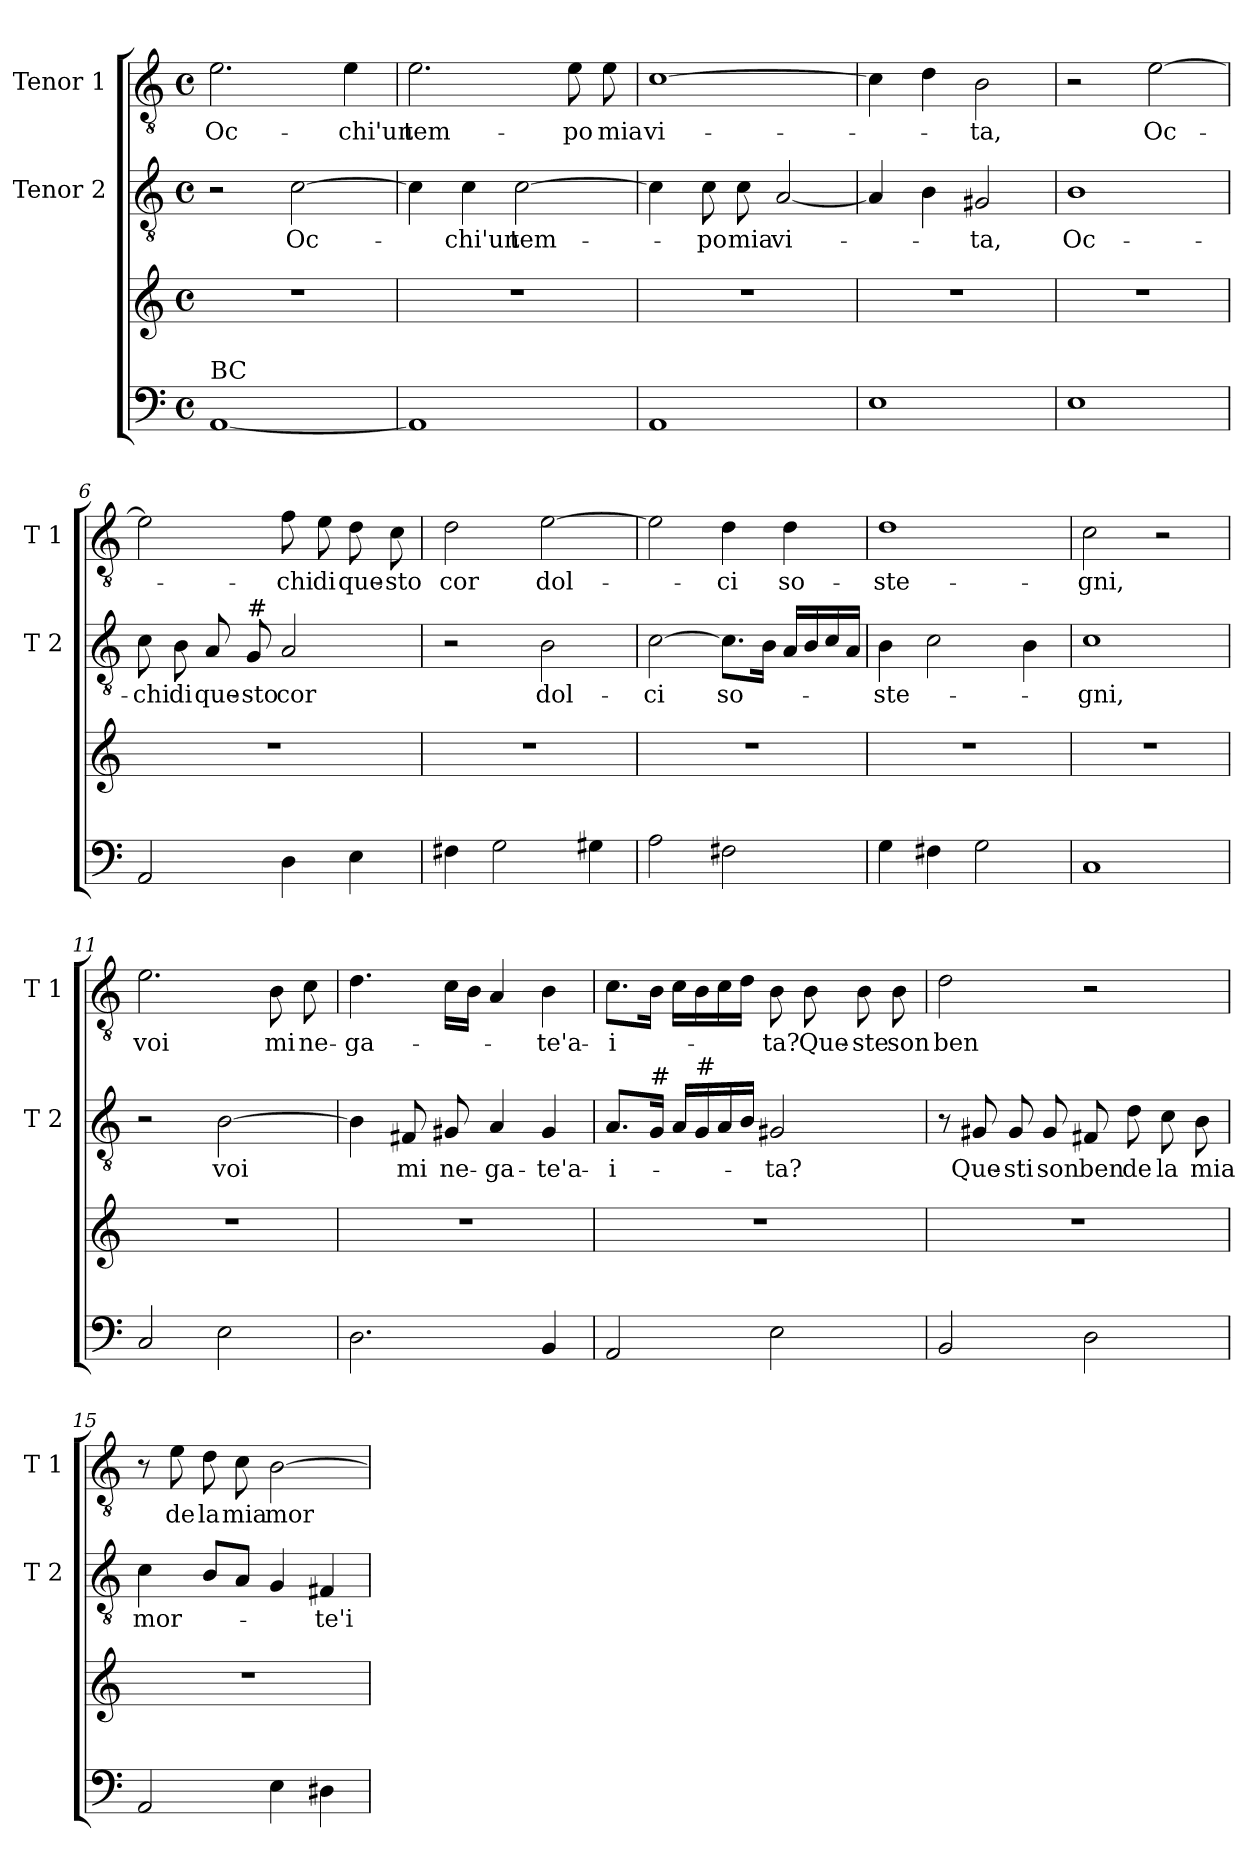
**kern	**kern	**kern	**text	**kern	**text
*part3	*part3	*part2	*part2	*part1	*part1
*staff4	*staff3	*staff2	*staff2	*staff1	*staff1
*	*	*I"Tenor 2	*	*I"Tenor 1	*
*	*	*I'T 2	*	*I'T 1	*
*clefF4	*clefG2	*clefGv2	*	*clefGv2	*
*k[]	*k[]	*k[]	*	*k[]	*
*C:	*C:	*C:	*	*C:	*
*M4/4	*M4/4	*M4/4	*	*M4/4	*
*met(c)	*met(c)	*met(c)	*	*met(c)	*
=1	=1	=1	=1	=1	=1
!LO:TX:a:t=BC	!	!	!	!	!
!	!	!	!	!	!LO:LY:b
[1AA	1r	2r	.	2.e\	Oc-
!	!	!	!LO:LY:b	!	!
.	.	[2c\	Oc-	.	.
!	!	!	!	!	!LO:LY:b
.	.	.	.	4e\	-chi'un
=2	=2	=2	=2	=2	=2
!	!	!	!	!	!LO:LY:b
1AA]	1r	4c\]	.	2.e\	tem-
!	!	!	!LO:LY:b	!	!
.	.	4c\	-chi'un	.	.
!	!	!	!LO:LY:b	!	!
.	.	[2c\	tem-	.	.
!	!	!	!	!	!LO:LY:b
.	.	.	.	8e\	-po
!	!	!	!	!	!LO:LY:b
.	.	.	.	8e\	mia
=3	=3	=3	=3	=3	=3
!	!	!	!	!	!LO:LY:b
1AA	1r	4c\]	.	[1c	vi-
!	!	!	!LO:LY:b	!	!
.	.	8c\	-po	.	.
!	!	!	!LO:LY:b	!	!
.	.	8c\	mia	.	.
!	!	!	!LO:LY:b	!	!
.	.	[2A/	vi-	.	.
=4	=4	=4	=4	=4	=4
1E	1r	4A/]	.	4c\]	.
.	.	4B\	.	4d\	.
!	!	!	!LO:LY:b	!	!LO:LY:b
.	.	2G#X/	-ta,	2B\	-ta,
=5	=5	=5	=5	=5	=5
!	!	!	!LO:LY:b	!	!
1E	1r	1B	Oc-	2r	.
!	!	!	!	!	!LO:LY:b
.	.	.	.	[2e\	Oc-
!!LO:LB:g=z
=6	=6	=6	=6	=6	=6
!	!	!	!LO:LY:b	!	!
2AA/	1r	8c\	-chi	2e\]	.
!	!	!	!LO:LY:b	!	!
.	.	8B\	di	.	.
!	!	!	!LO:LY:b	!	!
.	.	8A/	que-	.	.
!	!	!LO:TX:a:t=#	!	!	!
!	!	!	!LO:LY:b	!	!
.	.	8G/	-sto	.	.
!	!	!	!LO:LY:b	!	!LO:LY:b
4D\	.	2A/	cor	8f\	-chi
!	!	!	!	!	!LO:LY:b
.	.	.	.	8e\	di
!	!	!	!	!	!LO:LY:b
4E\	.	.	.	8d\	que-
!	!	!	!	!	!LO:LY:b
.	.	.	.	8c\	-sto
=7	=7	=7	=7	=7	=7
!	!	!	!	!	!LO:LY:b
4F#X\	1r	2r	.	2d\	cor
2G\	.	.	.	.	.
!	!	!	!LO:LY:b	!	!LO:LY:b
.	.	2B\	dol-	[2e\	dol-
4G#X\	.	.	.	.	.
=8	=8	=8	=8	=8	=8
!	!	!	!LO:LY:b	!	!
2A\	1r	[2c\	-ci	2e\]	.
!	!	!	!LO:LY:b	!	!LO:LY:b
2F#X\	.	8.c\L]	so-	4d\	-ci
.	.	16B\Jk	.	.	.
!	!	!	!	!	!LO:LY:b
.	.	16A/LL	.	4d\	so-
.	.	16B/	.	.	.
.	.	16c/	.	.	.
.	.	16A/JJ	.	.	.
=9	=9	=9	=9	=9	=9
!	!	!	!LO:LY:b	!	!LO:LY:b
4G\	1r	4B\	-ste-	1d	-ste-
4F#X\	.	2c\	.	.	.
2G\	.	.	.	.	.
.	.	4B\	.	.	.
=10	=10	=10	=10	=10	=10
!	!	!	!LO:LY:b	!	!LO:LY:b
1C	1r	1c	-gni,	2c\	-gni,
.	.	.	.	2r	.
!!LO:LB:g=z
=11	=11	=11	=11	=11	=11
!	!	!	!	!	!LO:LY:b
2C/	1r	2r	.	2.e\	voi
!	!	!	!LO:LY:b	!	!
2E\	.	[2B\	voi	.	.
!	!	!	!	!	!LO:LY:b
.	.	.	.	8B\	mi
!	!	!	!	!	!LO:LY:b
.	.	.	.	8c\	ne-
=12	=12	=12	=12	=12	=12
!	!	!	!	!	!LO:LY:b
2.D\	1r	4B\]	.	4.d\	-ga-
!	!	!	!LO:LY:b	!	!
.	.	8F#X/	mi	.	.
!	!	!	!LO:LY:b	!	!
.	.	8G#X/	ne-	16c\LL	.
.	.	.	.	16B\JJ	.
!	!	!	!LO:LY:b	!	!
.	.	4A/	-ga-	4A/	.
!	!	!	!LO:LY:b	!	!LO:LY:b
4BB/	.	4G#/	-te'a-	4B\	-te'a-
=13	=13	=13	=13	=13	=13
!	!	!	!LO:LY:b	!	!LO:LY:b
2AA/	1r	8.A/L	-i-	8.c\L	-i-
!	!	!LO:TX:a:t=#	!	!	!
.	.	16G/Jk	.	16B\Jk	.
.	.	16A/LL	.	16c\LL	.
!	!	!LO:TX:a:t=#	!	!	!
.	.	16G/	.	16B\	.
.	.	16A/	.	16c\	.
.	.	16B/JJ	.	16d\JJ	.
!	!	!	!LO:LY:b	!	!LO:LY:b
2E\	.	2G#X/	-ta?	8B\	-ta?
!	!	!	!	!	!LO:LY:b
.	.	.	.	8B\	Que-
!	!	!	!	!	!LO:LY:b
.	.	.	.	8B\	-ste
!	!	!	!	!	!LO:LY:b
.	.	.	.	8B\	son
=14	=14	=14	=14	=14	=14
!	!	!	!	!	!LO:LY:b
2BB/	1r	8r	.	2d\	ben
!	!	!	!LO:LY:b	!	!
.	.	8G#X/	Que-	.	.
!	!	!	!LO:LY:b	!	!
.	.	8G#/	-sti	.	.
!	!	!	!LO:LY:b	!	!
.	.	8G#/	son	.	.
!	!	!	!LO:LY:b	!	!
2D\	.	8F#X/	ben	2r	.
!	!	!	!LO:LY:b	!	!
.	.	8d\	de	.	.
!	!	!	!LO:LY:b	!	!
.	.	8c\	la	.	.
!	!	!	!LO:LY:b	!	!
.	.	8B\	mia	.	.
!!LO:PB:g=z
=15	=15	=15	=15	=15	=15
!	!	!	!LO:LY:b	!	!
2AA/	1r	4c\	mor-	8r	.
!	!	!	!	!	!LO:LY:b
.	.	.	.	8e\	de
!	!	!	!	!	!LO:LY:b
.	.	8B/L	.	8d\	la
!	!	!	!	!	!LO:LY:b
.	.	8A/J	.	8c\	mia
!	!	!	!	!	!LO:LY:b
4E\	.	4G/	.	[2B\	mor-
!	!	!	!LO:LY:b	!	!
4D#X\	.	4F#X/	-te'i	.	.
=	=	=	=	=	=
*-	*-	*-	*-	*-	*-
